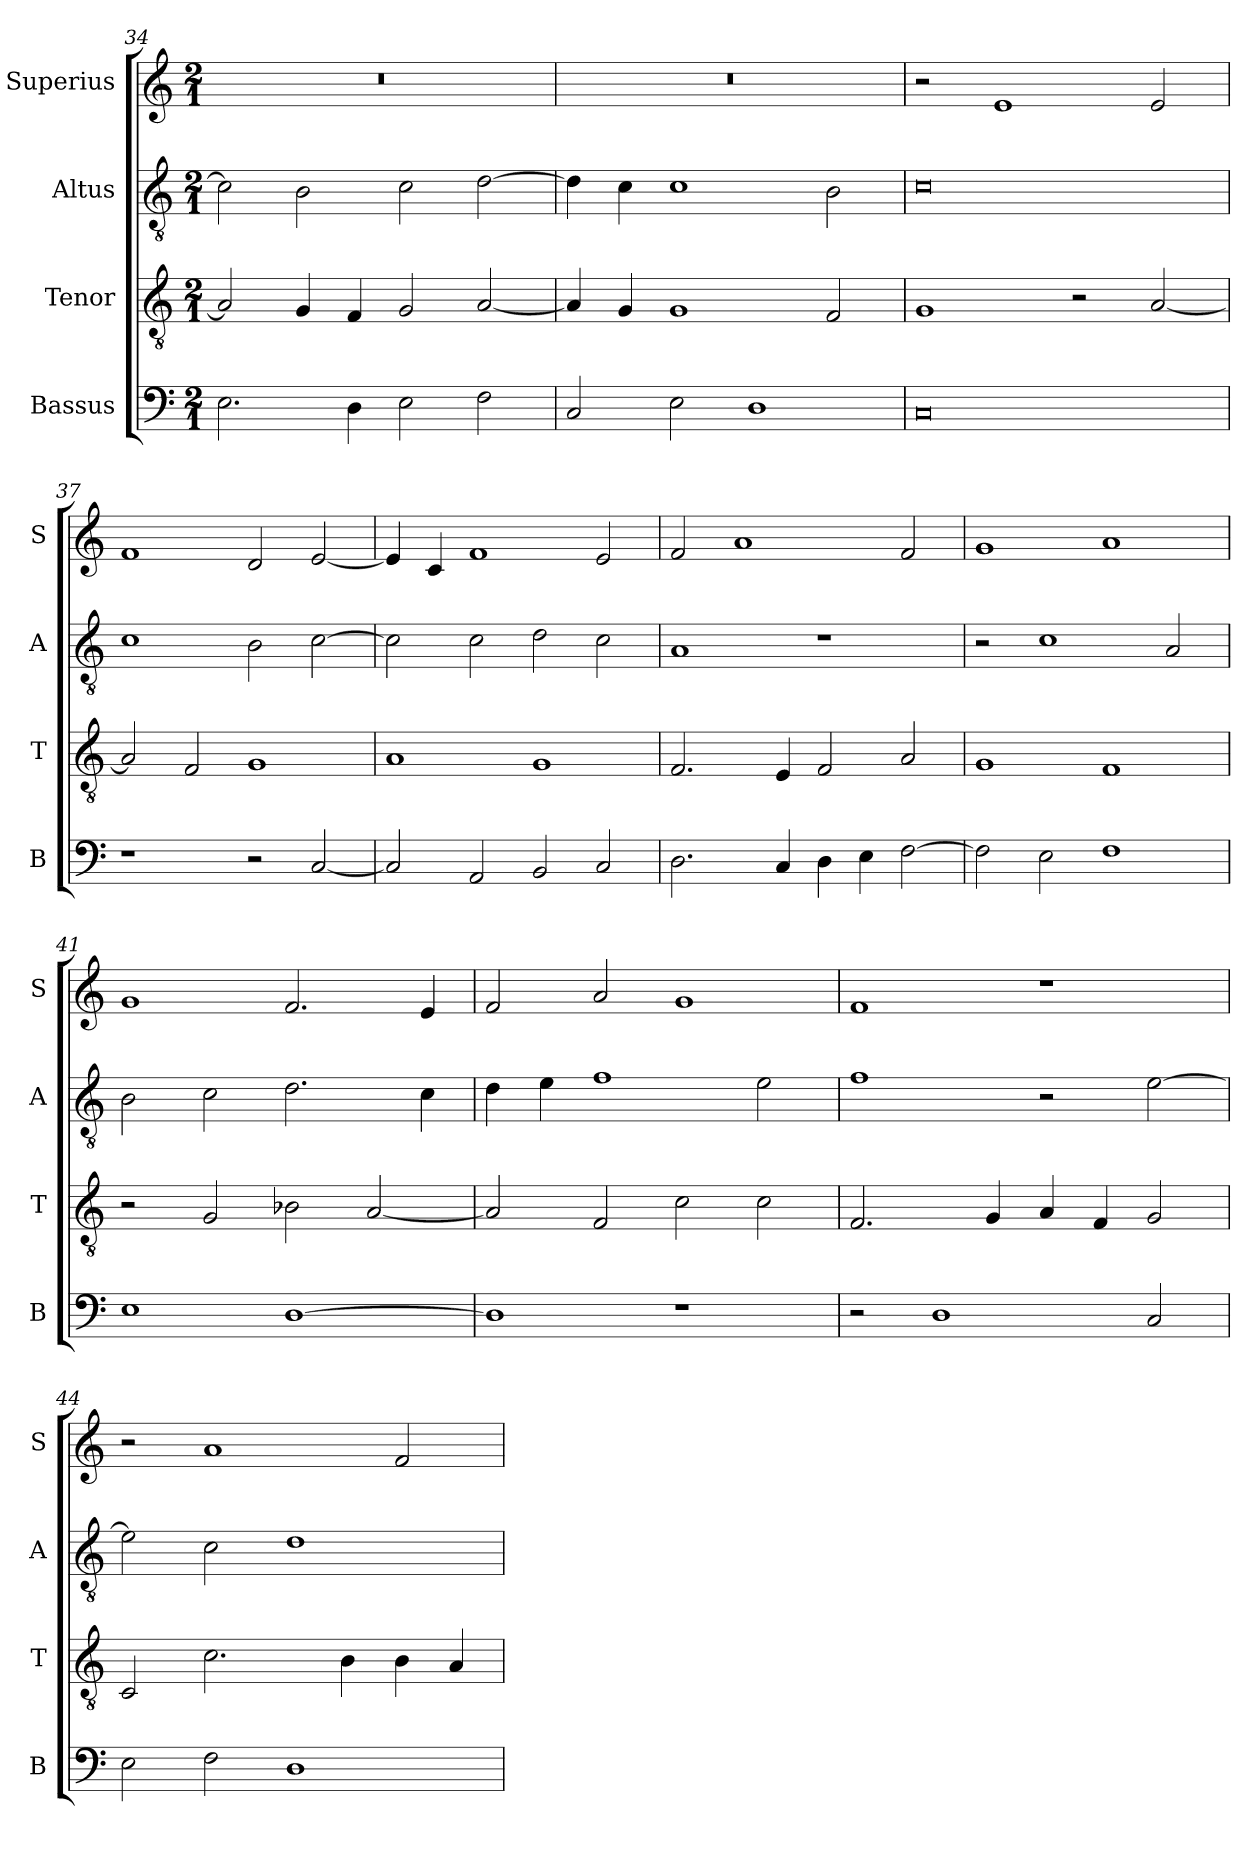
**kern	**kern	**kern	**kern
*part4	*part3	*part2	*part1
*staff4	*staff3	*staff2	*staff1
*I"Bassus	*I"Tenor	*I"Altus	*I"Superius
*I'B	*I'T	*I'A	*I'S
*clefF4	*clefGv2	*clefGv2	*clefG2
*k[]	*k[]	*k[]	*k[]
*C:	*C:	*C:	*C:
*M2/1	*M2/1	*M2/1	*M2/1
=34	=34	=34	=34
2.E	2A]	2c]	0r
.	4G	2B	.
4D	4F	.	.
2E	2G	2c	.
2F	[2A	[2d	.
=35	=35	=35	=35
2C	4A]	4d]	0r
.	4G	4c	.
2E	1G	1c	.
1D	.	.	.
.	2F	2B	.
=36	=36	=36	=36
0C	1G	0c	2r
.	.	.	1e
.	2r	.	.
.	[2A	.	2e
=37	=37	=37	=37
1r	2A]	1c	1f
.	2F	.	.
2r	1G	2B	2d
[2C	.	[2c	[2e
=38	=38	=38	=38
2C]	1A	2c]	4e]
.	.	.	4c
2AA	.	2c	1f
2BB	1G	2d	.
2C	.	2c	2e
=39	=39	=39	=39
2.D	2.F	1A	2f
.	.	.	1a
4C	4E	.	.
4D	2F	1r	.
4E	.	.	.
[2F	2A	.	2f
=40	=40	=40	=40
2F]	1G	2r	1g
2E	.	1c	.
1F	1F	.	1a
.	.	2A	.
=41	=41	=41	=41
1E	2r	2B	1g
.	2G	2c	.
[1D	2B-X	2.d	2.f
.	[2A	.	.
.	.	4c	4e
=42	=42	=42	=42
1D]	2A]	4d	2f
.	.	4e	.
.	2F	1f	2a
1r	2c	.	1g
.	2c	2e	.
=43	=43	=43	=43
2r	2.F	1f	1f
1D	.	.	.
.	4G	.	.
.	4A	2r	1r
.	4F	.	.
2C	2G	[2e	.
=44	=44	=44	=44
2E	2C	2e]	2r
2F	2.c	2c	1a
1D	.	1d	.
.	4B	.	.
.	4B	.	2f
.	4A	.	.
=	=	=	=
*-	*-	*-	*-
